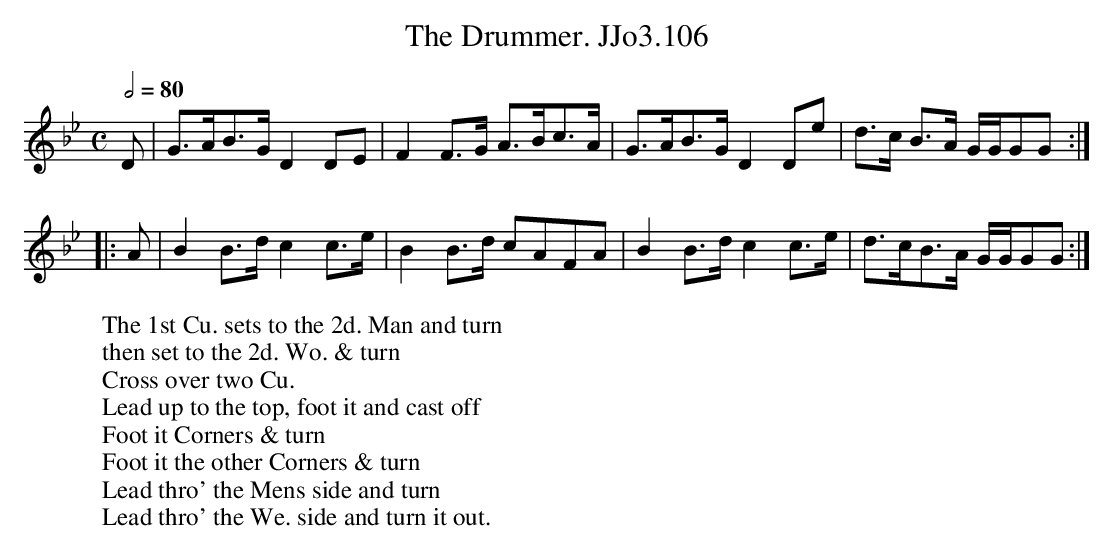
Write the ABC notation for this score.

X:1
T:Drummer. JJo3.106, The
M:C
L:1/8
Q:1/2=80
K:Gm
D | G>AB>G  D2 DE | F2 F>G A>Bc>A | G>AB>G  D2 De | d>c B>A G/G/GG :|
|: A |B2B>d c2c>e | B2 B>d cAFA | B2B>d c2c>e | d>cB>A G/G/GG :|
W:The 1st Cu. sets to the 2d. Man and turn
W:then set to the 2d. Wo. & turn
W:Cross over two Cu.
W:Lead up to the top, foot it and cast off
W:Foot it Corners & turn
W:Foot it the other Corners & turn
W:Lead thro' the Mens side and turn
W:Lead thro' the We. side and turn it out.
